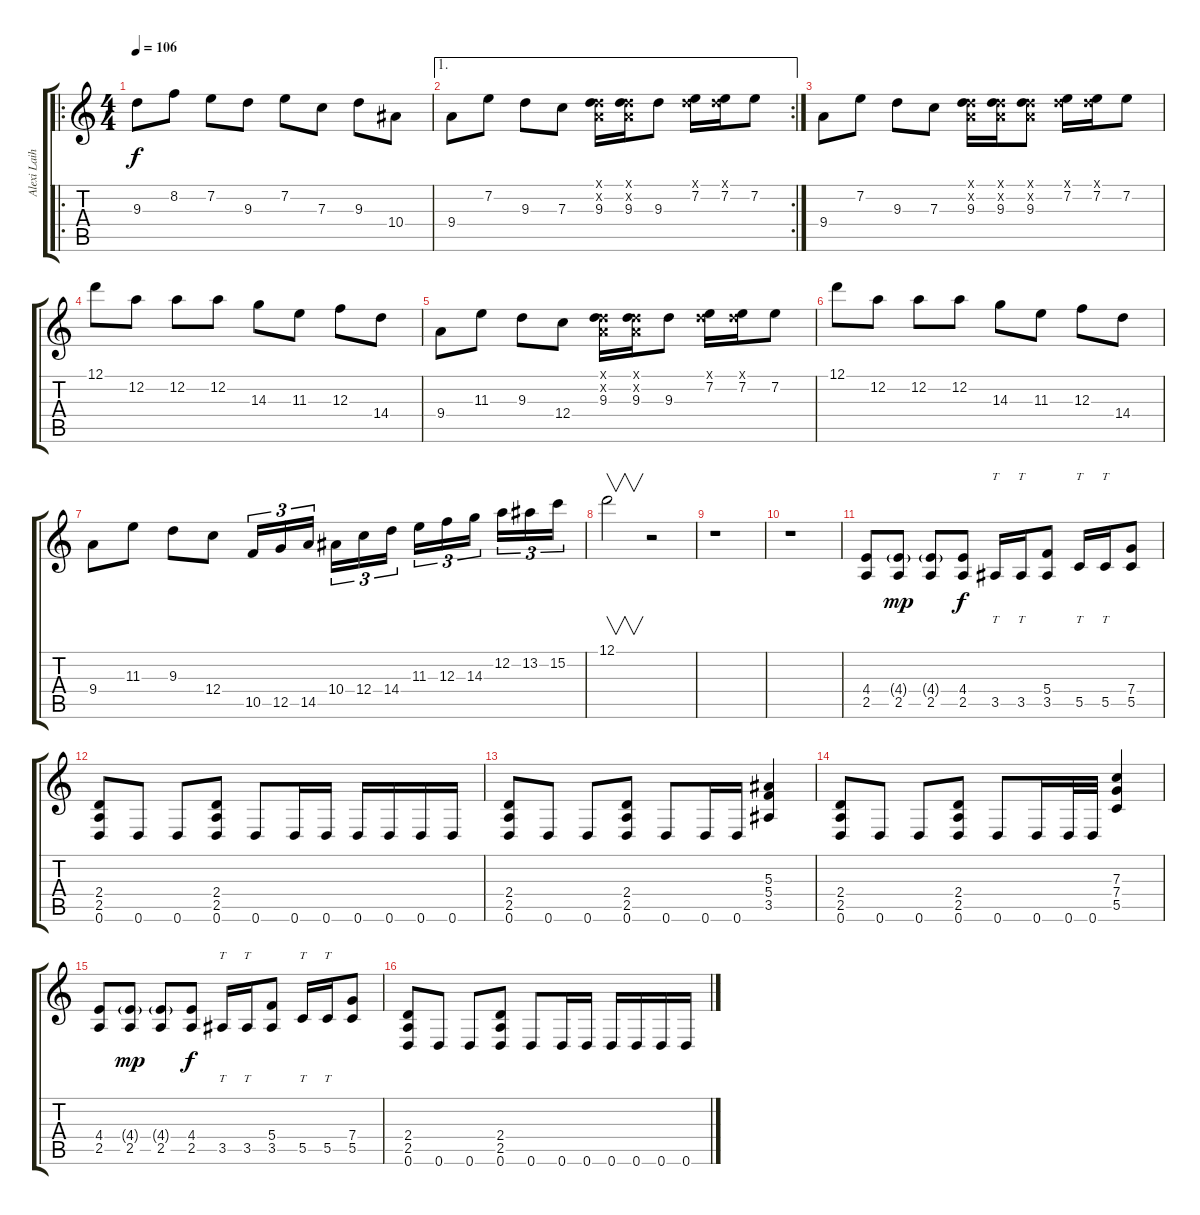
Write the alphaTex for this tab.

\track ("Alexi Laiho" "Alexi Laih") {instrument overdrivenguitar}
\staff {score tabs}
\tuning (D4 A3 F3 C3 G2 D2) {hide}
\ro
\ts (4 4)
\tempo 106
\clef g2
\ks c
9.3.8{dy f} 8.2.8 7.2.8 9.3.8 7.2.8 7.3.8 9.3.8 10.4.8 |
\ae 1
\rc 2
9.4.8 7.2.8 9.3.8 7.3.8 (0.1{x} 0.2{x} 9.3).16 (0.1{x} 0.2{x} 9.3).16 9.3.8 (0.1{x} 7.2).16 (0.1{x} 7.2).16 7.2.8 |
9.4.8 7.2.8 9.3.8 7.3.8 (0.1{x} 0.2{x} 9.3).16 (0.1{x} 0.2{x} 9.3).16 (0.1{x} 0.2{x} 9.3).8 (0.1{x} 7.2).16 (0.1{x} 7.2).16 7.2.8 |
12.1.8 12.2.8 12.2.8 12.2.8 14.3.8 11.3.8 12.3.8 14.4.8 |
9.4.8 11.3.8 9.3.8 12.4.8 (0.1{x} 0.2{x} 9.3).16 (0.1{x} 0.2{x} 9.3).16 9.3.8 (0.1{x} 7.2).16 (0.1{x} 7.2).16 7.2.8 |
12.1.8 12.2.8 12.2.8 12.2.8 14.3.8 11.3.8 12.3.8 14.4.8 |
9.4.8 11.3.8 9.3.8 12.4.8 10.5.16{tu (3 2)} 12.5.16{tu (3 2)} 14.5.16{tu (3 2)} 10.4.16{tu (3 2)} 12.4.16{tu (3 2)} 14.4.16{tu (3 2)} 11.3.16{tu (3 2)} 12.3.16{tu (3 2)} 14.3.16{tu (3 2)} 12.2.16{tu (3 2)} 13.2.16{tu (3 2)} 15.2.16{tu (3 2)} |
12.1.2{v} r.2 |
r.1 |
r.1 |
(4.4 2.5).8 (4.4{g} 2.5).8{dy mp} (4.4{g} 2.5).8 (4.4 2.5).8{dy f} 3.5.16{tt} 3.5.16{tt} (5.4 3.5).8 5.5.16{tt} 5.5.16{tt} (7.4 5.5).8 |
(2.4 2.5 0.6).8 0.6.8 0.6.8 (2.4 2.5 0.6).8 0.6.8 0.6.16 0.6.16 0.6.16 0.6.16 0.6.16 0.6.16 |
(2.4 2.5 0.6).8 0.6.8 0.6.8 (2.4 2.5 0.6).8 0.6.8 0.6.16 0.6.16 (5.3 5.4 3.5).4 |
(2.4 2.5 0.6).8 0.6.8 0.6.8 (2.4 2.5 0.6).8 0.6.8 0.6.16 0.6.32 0.6.32 (7.3 7.4 5.5).4 |
(4.4 2.5).8 (4.4{g} 2.5).8{dy mp} (4.4{g} 2.5).8 (4.4 2.5).8{dy f} 3.5.16{tt} 3.5.16{tt} (5.4 3.5).8 5.5.16{tt} 5.5.16{tt} (7.4 5.5).8 |
(2.4 2.5 0.6).8 0.6.8 0.6.8 (2.4 2.5 0.6).8 0.6.8 0.6.16 0.6.16 0.6.16 0.6.16 0.6.16 0.6.16
